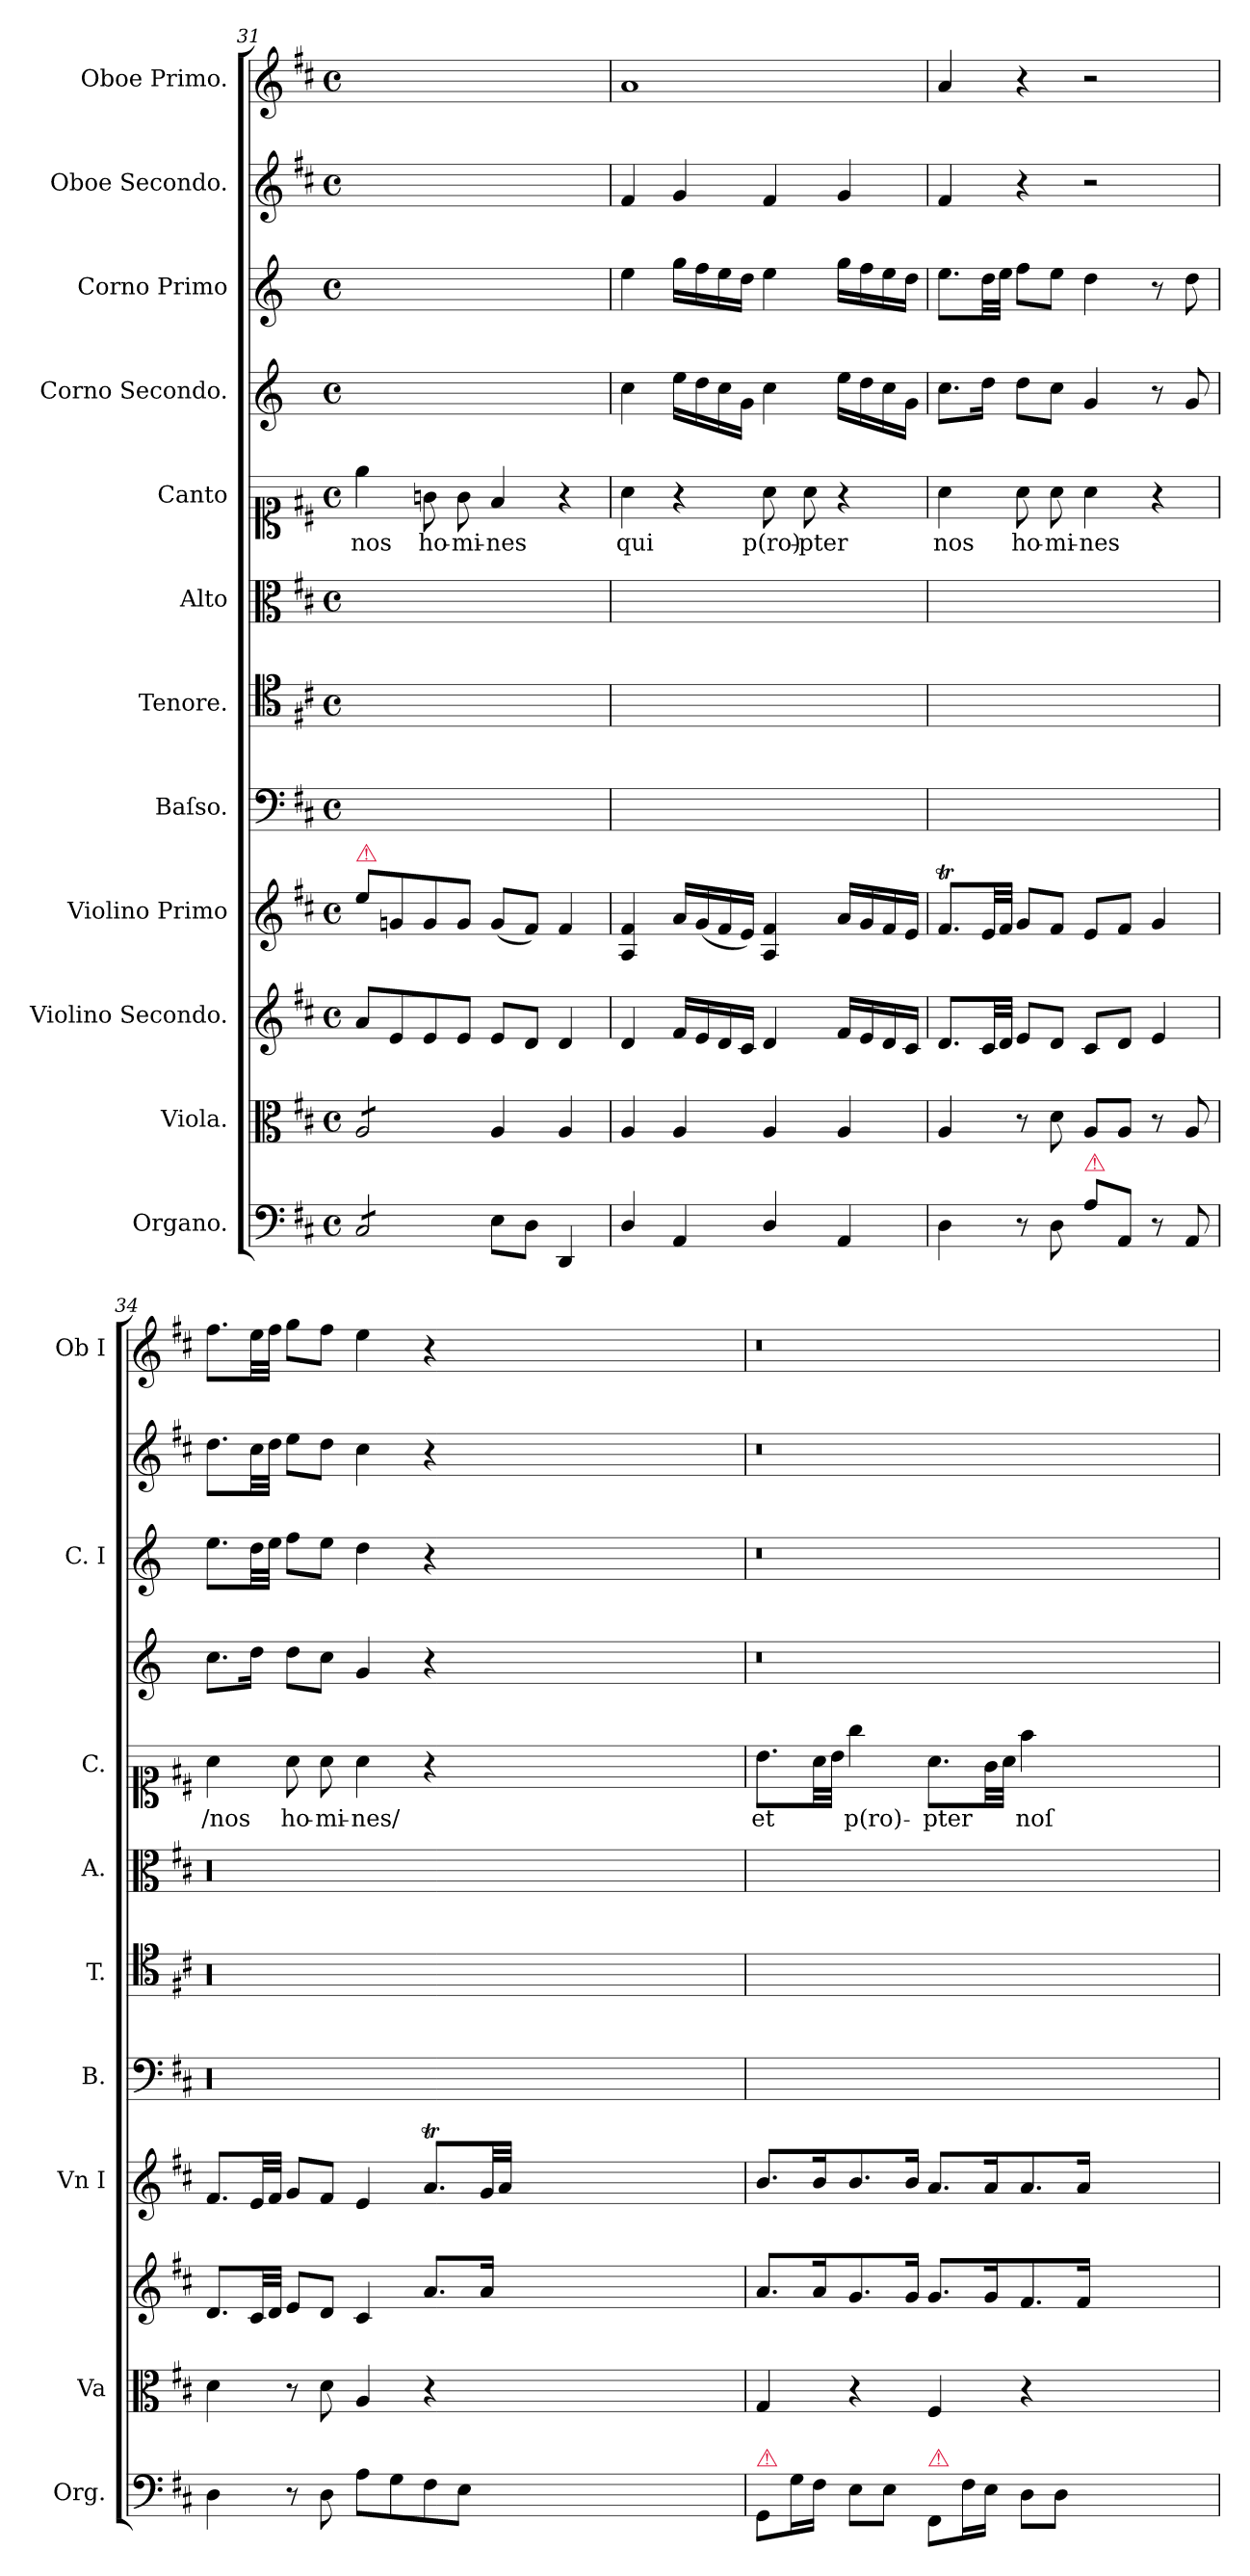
**kern	**kern	**kern	**kern	**kern	**kern	**kern	**kern	**text	**kern	**kern	**kern	**kern
*part12	*part11	*part10	*part9	*part8	*part7	*part6	*part5	*part5	*part4	*part3	*part2	*part1
*staff12	*staff11	*staff10	*staff9	*staff8	*staff7	*staff6	*staff5	*staff5	*staff4	*staff3	*staff2	*staff1
*I"Organo.	*I"Viola.	*I"Violino Secondo.	*I"Violino Primo	*I"Baſso.	*I"Tenore.	*I"Alto	*I"Canto	*	*I"Corno Secondo.	*I"Corno Primo	*I"Oboe Secondo.	*I"Oboe Primo.
*I'Org.	*I'Va	*	*I'Vn I	*I'B.	*I'T.	*I'A.	*I'C.	*	*	*I'C. I	*	*I'Ob I
*clefF4	*clefC3	*clefG2	*clefG2	*clefF4	*clefC4	*clefC3	*clefC1	*	*clefG2	*clefG2	*clefG2	*clefG2
*k[f#c#]	*k[f#c#]	*k[f#c#]	*k[f#c#]	*k[f#c#]	*k[f#c#]	*k[f#c#]	*k[f#c#]	*	*k[]	*k[]	*k[f#c#]	*k[f#c#]
*M4/4	*M4/4	*M4/4	*M4/4	*M4/4	*M4/4	*M4/4	*M4/4	*	*M4/4	*M4/4	*M4/4	*M4/4
*met(c)	*met(c)	*met(c)	*met(c)	*met(c)	*met(c)	*met(c)	*met(c)	*	*met(c)	*met(c)	*met(c)	*met(c)
=31	=31	=31	=31	=31	=31	=31	=31	=31	=31	=31	=31	=31
!	!	!	!LO:TX:a:color=crimson:t=⚠	!	!	!	!	!	!	!	!	!
*tremolo	*	*	*	*	*	*	*	*	*	*	*	*
*	*tremolo	*	*	*	*	*	*	*	*	*	*	*
8C#/L	8A/L	8a/L	8ee\L	1ryy	1ryy	1ryy	4ee\	nos	1ryy	1ryy	1ryy	1ryy
8C#/	8A/	8e/	8gn/	.	.	.	.	.	.	.	.	.
8C#/	8A/	8e/	8g/	.	.	.	8gn\	ho-	.	.	.	.
8C#/J	8A/J	8e/J	8g\J	.	.	.	8g\	-mi-	.	.	.	.
*	*Xtremolo	*	*	*	*	*	*	*	*	*	*	*
*Xtremolo	*	*	*	*	*	*	*	*	*	*	*	*
8E\L	4A/	8e/L	(8g/L	.	.	.	4f#/	-nes	.	.	.	.
8D\J	.	8d/J	8f#/J)	.	.	.	.	.	.	.	.	.
4DD/	4A/	4d/	4f#/	.	.	.	4r	.	.	.	.	.
=32	=32	=32	=32	=32	=32	=32	=32	=32	=32	=32	=32	=32
4D/	4A/	4d/	4A/ 4f#/	1ryy	1ryy	1ryy	4a\	qui	4cc\	4ee\	4f#/	1a/
4AA/	4A/	16f#/LL	16a/LL	.	.	.	4r	.	16ee\LL	16gg\LL	4g/	.
.	.	16e/	(16g/	.	.	.	.	.	16dd\	16ff\	.	.
.	.	16d/	16f#/	.	.	.	.	.	16cc\	16ee\	.	.
.	.	16c#/JJ	16e/JJ)	.	.	.	.	.	16g\JJ	16dd\JJ	.	.
4D/	4A/	4d/	4A/ 4f#/	.	.	.	8a\	p(ro)-	4cc\	4ee\	4f#/	.
.	.	.	.	.	.	.	8a\	-pter	.	.	.	.
4AA/	4A/	16f#/LL	16a/LL	.	.	.	4r	.	16ee\LL	16gg\LL	4g/	.
.	.	16e/	16g/	.	.	.	.	.	16dd\	16ff\	.	.
.	.	16d/	16f#/	.	.	.	.	.	16cc\	16ee\	.	.
.	.	16c#/JJ	16e/JJ	.	.	.	.	.	16g\JJ	16dd\JJ	.	.
=33	=33	=33	=33	=33	=33	=33	=33	=33	=33	=33	=33	=33
4D\	4A/	8.d/L	8.f#t/L	1ryy	1ryy	1ryy	4a\	nos	8.cc\L	8.ee\L	4f#/	4a/
.	.	32c#/LL	32e/LL	.	.	.	.	.	16dd\Jk	32dd\LL	.	.
.	.	32d/JJJ	32f#/JJJ	.	.	.	.	.	.	32ee\JJJ	.	.
8r	8r	8e/L	8g/L	.	.	.	8a\	ho-	8dd\L	8ff\L	4r	4r
8D\	8d\	8d/J	8f#/J	.	.	.	8a\	-mi-	8cc\J	8ee\J	.	.
!LO:TX:a:color=crimson:t=⚠	!	!	!	!	!	!	!	!	!	!	!	!
8A\L	8A/L	8c#/L	8e/L	.	.	.	4a\	-nes	4g/	4dd\	2r	2r
8AA/J	8A/J	8d/J	8f#/J	.	.	.	.	.	.	.	.	.
8r	8r	4e/	4g/	.	.	.	4r	.	8r	8r	.	.
8AA/	8A/	.	.	.	.	.	.	.	8g/	8dd\	.	.
=34	=34	=34	=34	=34	=34	=34	=34	=34	=34	=34	=34	=34
4D\	4d\	8.d/L	8.f#/L	00r	00r	00r	4a\	/nos	8.cc\L	8.ee\L	8.dd\L	8.ff#\L
.	.	32c#/LL	32e/LL	.	.	.	.	.	16dd\Jk	32dd\LL	32cc#\LL	32ee\LL
.	.	32d/JJJ	32f#/JJJ	.	.	.	.	.	.	32ee\JJJ	32dd\JJJ	32ff#\JJJ
8r	8r	8e/L	8g/L	.	.	.	8a\	ho-	8dd\L	8ff\L	8ee\L	8gg\L
8D\	8d\	8d/J	8f#/J	.	.	.	8a\	-mi-	8cc\J	8ee\J	8dd\J	8ff#\J
8A\L	4A/	4c#/	4e/	.	.	.	4a\	-nes/	4g/	4dd\	4cc#\	4ee\
8G\	.	.	.	.	.	.	.	.	.	.	.	.
8F#\	4r	8.a/L	8.aT/L	.	.	.	4r	.	4r	4r	4r	4r
8E\J	.	.	.	.	.	.	.	.	.	.	.	.
.	.	16a/Jk	32g/LL	.	.	.	.	.	.	.	.	.
.	.	.	32a/JJJ	.	.	.	.	.	.	.	.	.
0.ryy	0.ryy	0.ryy	0.ryy	.	.	.	0.ryy	.	0.ryy	0.ryy	0.ryy	0.ryy
=35	=35	=35	=35	=35	=35	=35	=35	=35	=35	=35	=35	=35
!LO:TX:a:color=crimson:t=⚠	!	!	!	!	!	!	!	!	!	!	!	!
8GG/L	4G/	8.a/L	8.b/L	0ryy	0ryy	0ryy	8.b\L	et	0r	0r	0r	0r
16G\L	.	.	.	.	.	.	.	.	.	.	.	.
16F#\JJ	.	16a/K	16b/K	.	.	.	32a\LL	.	.	.	.	.
.	.	.	.	.	.	.	32b\JJJ	.	.	.	.	.
8E\L	4r	8.g/	8.b/	.	.	.	4gg\	p(ro)-	.	.	.	.
8E\J	.	.	.	.	.	.	.	.	.	.	.	.
.	.	16g/Jk	16b/Jk	.	.	.	.	.	.	.	.	.
!LO:TX:a:color=crimson:t=⚠	!	!	!	!	!	!	!	!	!	!	!	!
8FF#/L	4F#/	8.g/L	8.a/L	.	.	.	8.a\L	-pter	.	.	.	.
16F#\L	.	.	.	.	.	.	.	.	.	.	.	.
16E\JJ	.	16g/K	16a/K	.	.	.	32g\LL	.	.	.	.	.
.	.	.	.	.	.	.	32a\JJJ	.	.	.	.	.
8D\L	4r	8.f#/	8.a/	.	.	.	4ff#\	noſ-	.	.	.	.
8D\J	.	.	.	.	.	.	.	.	.	.	.	.
.	.	16f#/Jk	16a/Jk	.	.	.	.	.	.	.	.	.
1ryy	1ryy	1ryy	1ryy	.	.	.	1ryy	.	.	.	.	.
=	=	=	=	=	=	=	=	=	=	=	=	=
*-	*-	*-	*-	*-	*-	*-	*-	*-	*-	*-	*-	*-
